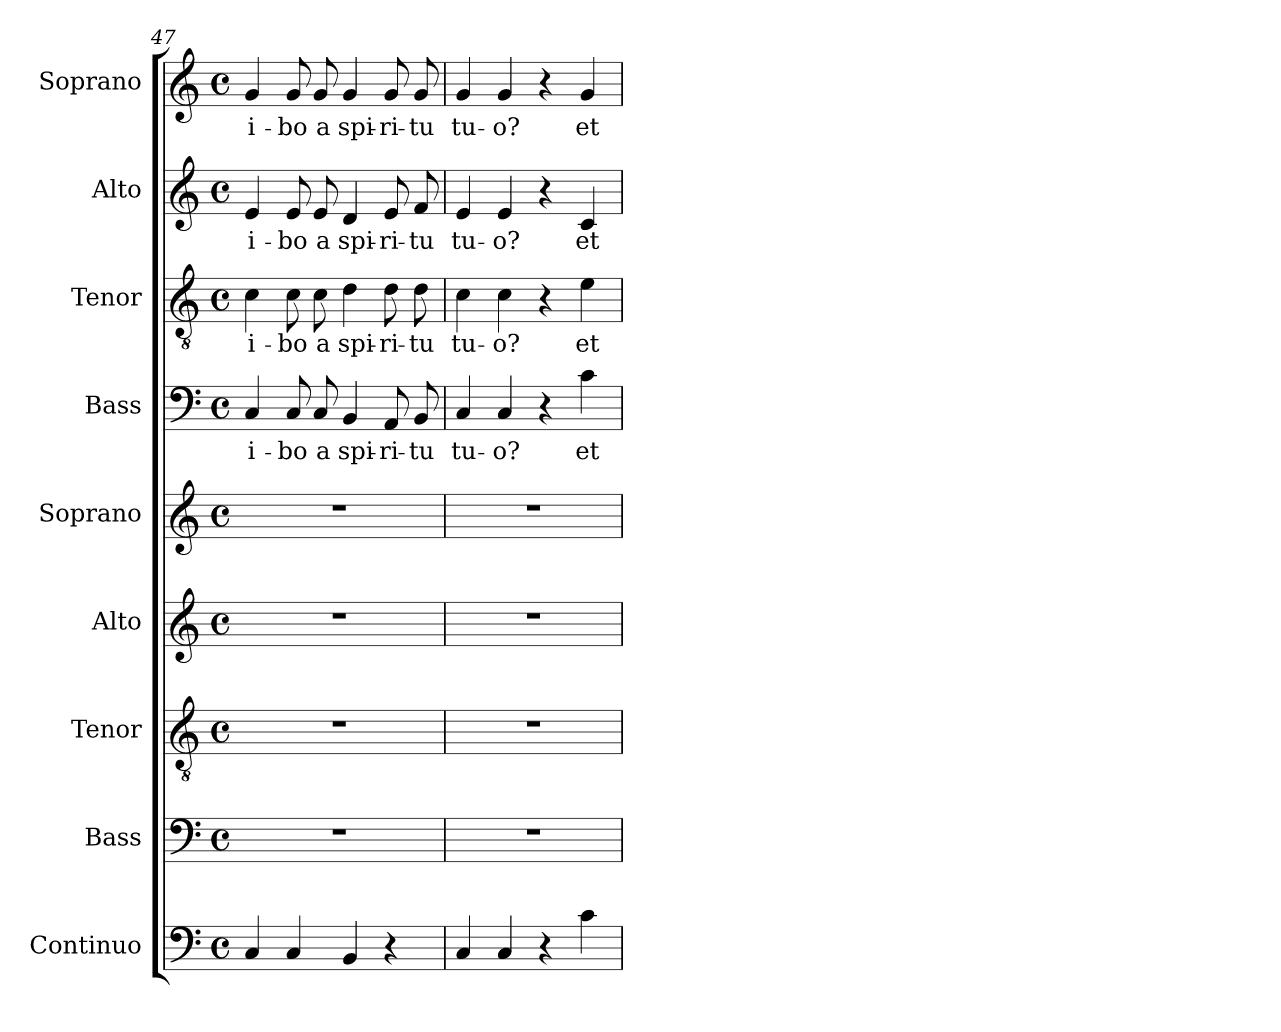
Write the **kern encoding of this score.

**kern	**kern	**kern	**kern	**kern	**kern	**text	**kern	**text	**kern	**text	**kern	**text
*part9	*part8	*part7	*part6	*part5	*part4	*part4	*part3	*part3	*part2	*part2	*part1	*part1
*staff9	*staff8	*staff7	*staff6	*staff5	*staff4	*staff4	*staff3	*staff3	*staff2	*staff2	*staff1	*staff1
*I"Continuo	*I"Bass	*I"Tenor	*I"Alto	*I"Soprano	*I"Bass	*	*I"Tenor	*	*I"Alto	*	*I"Soprano	*
*I'Cont.	*I'B.	*I'T.	*I'A.	*I'S.	*I'B.	*	*I'T.	*	*I'A.	*	*I'S.	*
*clefF4	*clefF4	*clefGv2	*clefG2	*clefG2	*clefF4	*	*clefGv2	*	*clefG2	*	*clefG2	*
*	*	*ITrd7c12	*	*	*	*	*ITrd7c12	*	*	*	*	*
*k[]	*k[]	*k[]	*k[]	*k[]	*k[]	*	*k[]	*	*k[]	*	*k[]	*
*C:	*C:	*C:	*C:	*C:	*C:	*	*C:	*	*C:	*	*C:	*
*M4/4	*M4/4	*M4/4	*M4/4	*M4/4	*M4/4	*	*M4/4	*	*M4/4	*	*M4/4	*
*met(c)	*met(c)	*met(c)	*met(c)	*met(c)	*met(c)	*	*met(c)	*	*met(c)	*	*met(c)	*
=47	=47	=47	=47	=47	=47	=47	=47	=47	=47	=47	=47	=47
!	!	!	!	!	!	!LO:LY:b:color=#000000	!	!	!	!	!	!
!	!	!	!	!	!	!	!	!LO:LY:b:color=#000000	!	!	!	!
!	!	!	!	!	!	!	!	!	!	!LO:LY:b:color=#000000	!	!
!	!	!	!	!	!	!	!	!	!	!	!	!LO:LY:b:color=#000000
4Ci/	1r	1r	1r	1r	4Ci/	i-	4Ci\	i-	4ei/	i-	4gi/	i-
!	!	!	!	!	!	!LO:LY:b:color=#000000	!	!	!	!	!	!
!	!	!	!	!	!	!	!	!LO:LY:b:color=#000000	!	!	!	!
!	!	!	!	!	!	!	!	!	!	!LO:LY:b:color=#000000	!	!
!	!	!	!	!	!	!	!	!	!	!	!	!LO:LY:b:color=#000000
4Ci/	.	.	.	.	8Ci/	-bo	8Ci\	-bo	8ei/	-bo	8gi/	-bo
!	!	!	!	!	!	!LO:LY:b:color=#000000	!	!	!	!	!	!
!	!	!	!	!	!	!	!	!LO:LY:b:color=#000000	!	!	!	!
!	!	!	!	!	!	!	!	!	!	!LO:LY:b:color=#000000	!	!
!	!	!	!	!	!	!	!	!	!	!	!	!LO:LY:b:color=#000000
.	.	.	.	.	8Ci/	a	8Ci\	a	8ei/	a	8gi/	a
!	!	!	!	!	!	!LO:LY:b:color=#000000	!	!	!	!	!	!
!	!	!	!	!	!	!	!	!LO:LY:b:color=#000000	!	!	!	!
!	!	!	!	!	!	!	!	!	!	!LO:LY:b:color=#000000	!	!
!	!	!	!	!	!	!	!	!	!	!	!	!LO:LY:b:color=#000000
4BBi/	.	.	.	.	4BBi/	spi-	4Di\	spi-	4di/	spi-	4gi/	spi-
!	!	!	!	!	!	!LO:LY:b:color=#000000	!	!	!	!	!	!
!	!	!	!	!	!	!	!	!LO:LY:b:color=#000000	!	!	!	!
!	!	!	!	!	!	!	!	!	!	!LO:LY:b:color=#000000	!	!
!	!	!	!	!	!	!	!	!	!	!	!	!LO:LY:b:color=#000000
4r	.	.	.	.	8AAi/	-ri-	8Di\	-ri-	8ei/	-ri-	8gi/	-ri-
!	!	!	!	!	!	!LO:LY:b:color=#000000	!	!	!	!	!	!
!	!	!	!	!	!	!	!	!LO:LY:b:color=#000000	!	!	!	!
!	!	!	!	!	!	!	!	!	!	!LO:LY:b:color=#000000	!	!
!	!	!	!	!	!	!	!	!	!	!	!	!LO:LY:b:color=#000000
.	.	.	.	.	8BBi/	-tu	8Di\	-tu	8fi/	-tu	8gi/	-tu
!!LO:LB:g=z
=48	=48	=48	=48	=48	=48	=48	=48	=48	=48	=48	=48	=48
!	!	!	!	!	!	!LO:LY:b:color=#000000	!	!	!	!	!	!
!	!	!	!	!	!	!	!	!LO:LY:b:color=#000000	!	!	!	!
!	!	!	!	!	!	!	!	!	!	!LO:LY:b:color=#000000	!	!
!	!	!	!	!	!	!	!	!	!	!	!	!LO:LY:b:color=#000000
4Ci/	1r	1r	1r	1r	4Ci/	tu-	4Ci\	tu-	4ei/	tu-	4gi/	tu-
!	!	!	!	!	!	!LO:LY:b:color=#000000	!	!	!	!	!	!
!	!	!	!	!	!	!	!	!LO:LY:b:color=#000000	!	!	!	!
!	!	!	!	!	!	!	!	!	!	!LO:LY:b:color=#000000	!	!
!	!	!	!	!	!	!	!	!	!	!	!	!LO:LY:b:color=#000000
4Ci/	.	.	.	.	4Ci/	-o?	4Ci\	-o?	4ei/	-o?	4gi/	-o?
4r	.	.	.	.	4r	.	4r	.	4r	.	4r	.
!	!	!	!	!	!	!LO:LY:b:color=#000000	!	!	!	!	!	!
!	!	!	!	!	!	!	!	!LO:LY:b:color=#000000	!	!	!	!
!	!	!	!	!	!	!	!	!	!	!LO:LY:b:color=#000000	!	!
!	!	!	!	!	!	!	!	!	!	!	!	!LO:LY:b:color=#000000
4ci\	.	.	.	.	4ci\	et	4Ei\	et	4ci/	et	4gi/	et
=	=	=	=	=	=	=	=	=	=	=	=	=
*-	*-	*-	*-	*-	*-	*-	*-	*-	*-	*-	*-	*-
